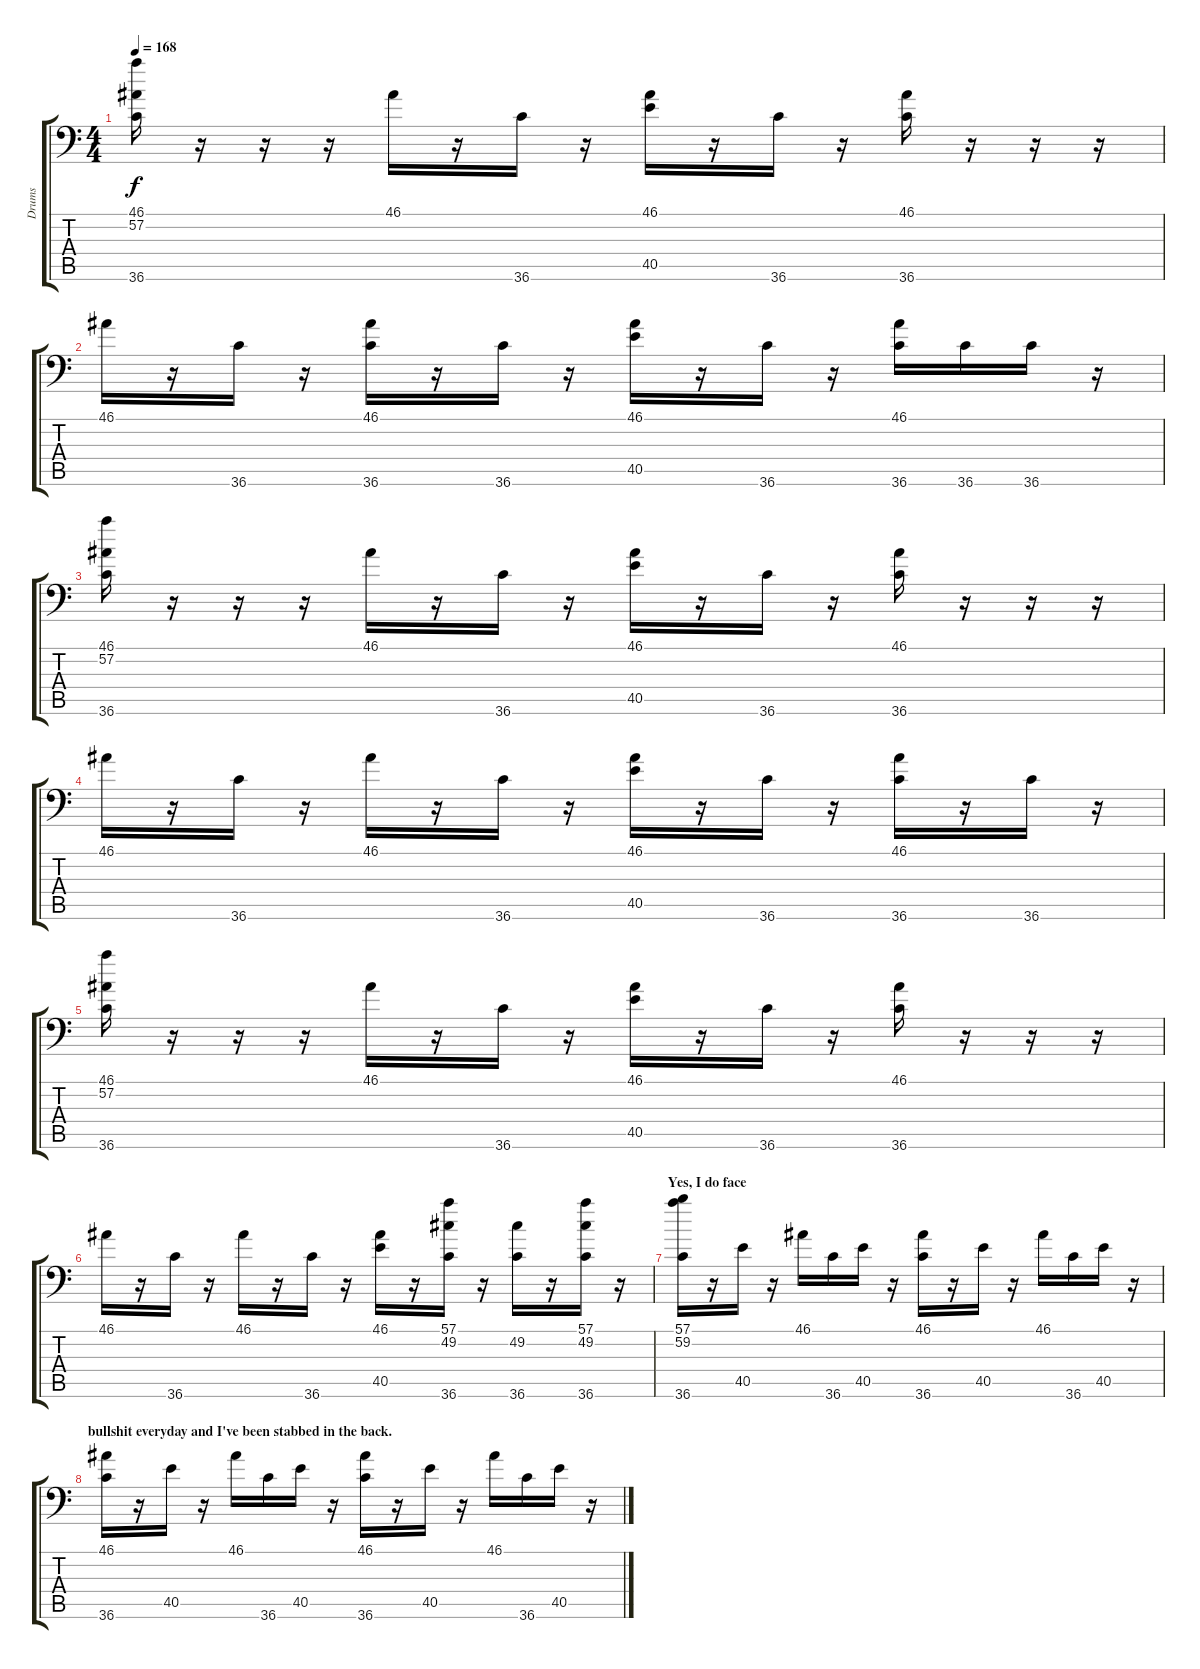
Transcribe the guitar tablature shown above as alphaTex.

\track ("Drums" "Drums") {instrument acousticgrandpiano}
\staff {score tabs}
\tuning (C-1 C-1 C-1 C-1 C-1 C-1) {hide}
\ts (4 4)
\tempo 168
\clef f4
\ks c
(46.1 57.2 36.6).16{dy f} r.16 r.16 r.16 46.1.16 r.16 36.6.16 r.16 (46.1 40.5).16 r.16 36.6.16 r.16 (46.1 36.6).16 r.16 r.16 r.16 |
46.1.16 r.16 36.6.16 r.16 (46.1 36.6).16 r.16 36.6.16 r.16 (46.1 40.5).16 r.16 36.6.16 r.16 (46.1 36.6).16 36.6.16 36.6.16 r.16 |
(46.1 57.2 36.6).16 r.16 r.16 r.16 46.1.16 r.16 36.6.16 r.16 (46.1 40.5).16 r.16 36.6.16 r.16 (46.1 36.6).16 r.16 r.16 r.16 |
46.1.16 r.16 36.6.16 r.16 46.1.16 r.16 36.6.16 r.16 (46.1 40.5).16 r.16 36.6.16 r.16 (46.1 36.6).16 r.16 36.6.16 r.16 |
(46.1 57.2 36.6).16 r.16 r.16 r.16 46.1.16 r.16 36.6.16 r.16 (46.1 40.5).16 r.16 36.6.16 r.16 (46.1 36.6).16 r.16 r.16 r.16 |
46.1.16 r.16 36.6.16 r.16 46.1.16 r.16 36.6.16 r.16 (46.1 40.5).16 r.16 (57.1 49.2 36.6).16 r.16 (49.2 36.6).16 r.16 (57.1 49.2 36.6).16 r.16 |
\section ("" "Yes, I do face")
(57.1 59.2 36.6).16 r.16 40.5.16 r.16 46.1.16 36.6.16 40.5.16 r.16 (46.1 36.6).16 r.16 40.5.16 r.16 46.1.16 36.6.16 40.5.16 r.16 |
\section ("" "bullshit everyday and I've been stabbed in the back.")
(46.1 36.6).16 r.16 40.5.16 r.16 46.1.16 36.6.16 40.5.16 r.16 (46.1 36.6).16 r.16 40.5.16 r.16 46.1.16 36.6.16 40.5.16 r.16
